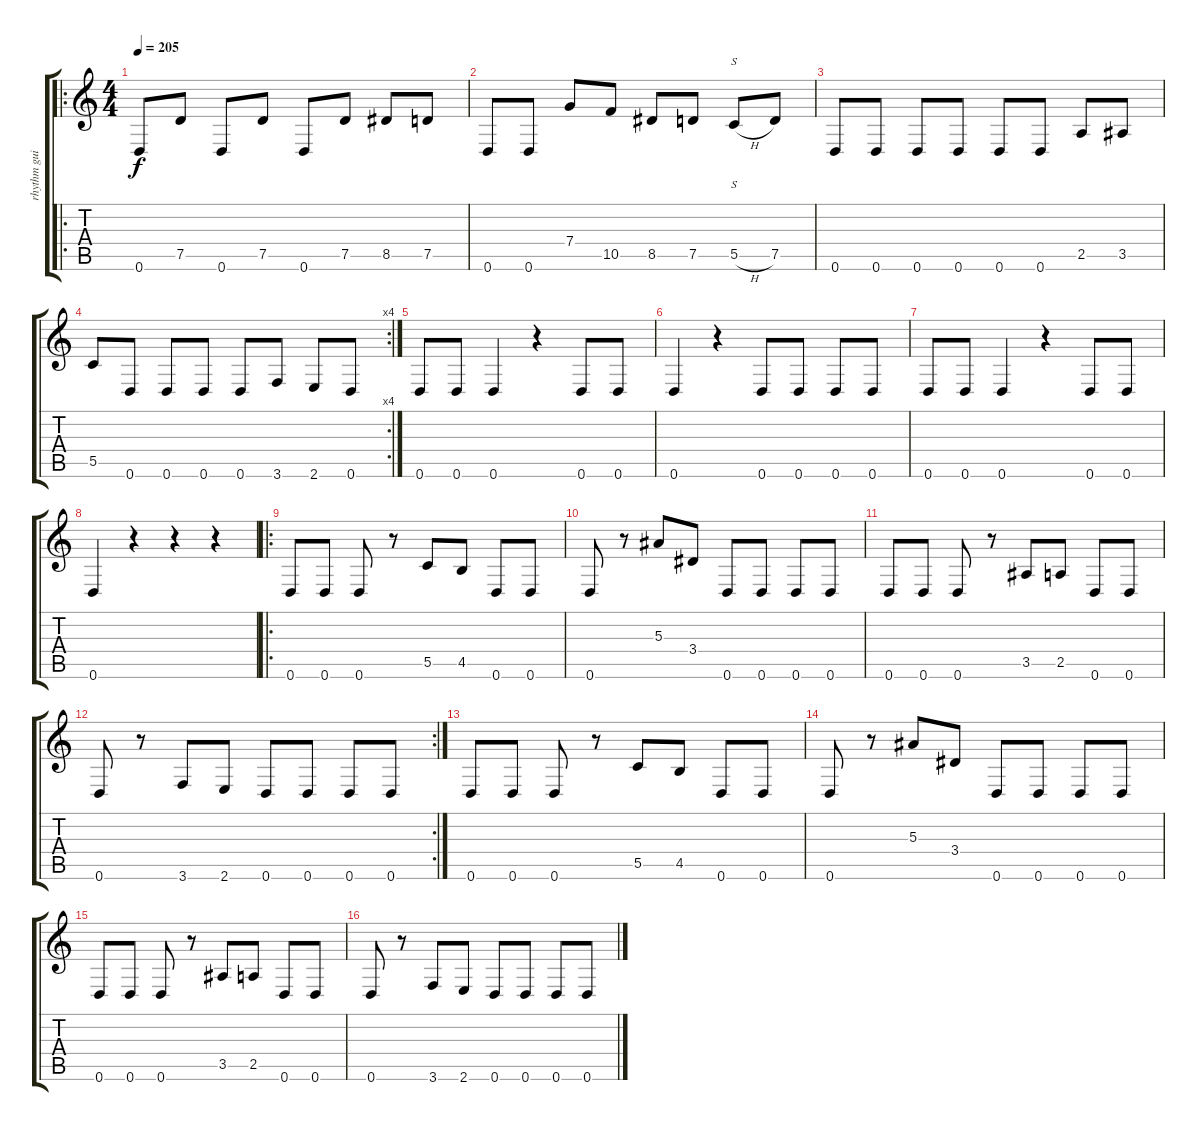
\track ("rhythm guitar" "rhythm gui") {instrument distortionguitar}
\staff {score tabs}
\tuning (D4 A3 F3 C3 G2 D2) {hide}
\ro
\ts (4 4)
\tempo 205
\clef g2
\ks c
0.6.8{dy f instrument distortionguitar} 7.5.8 0.6.8 7.5.8 0.6.8 7.5.8 8.5.8 7.5.8 |
0.6.8 0.6.8 7.4.8 10.5.8 8.5.8 7.5.8 5.5{h}.8{s} 7.5.8 |
0.6.8 0.6.8 0.6.8 0.6.8 0.6.8 0.6.8 2.5.8 3.5.8 |
\rc 4
5.5.8 0.6.8 0.6.8 0.6.8 0.6.8 3.6.8 2.6.8 0.6.8 |
0.6.8 0.6.8 0.6.4 r.4 0.6.8 0.6.8 |
0.6.4 r.4 0.6.8 0.6.8 0.6.8 0.6.8 |
0.6.8 0.6.8 0.6.4 r.4 0.6.8 0.6.8 |
0.6.4 r.4 r.4 r.4 |
\ro
0.6.8 0.6.8 0.6.8 r.8 5.5.8 4.5.8 0.6.8 0.6.8 |
0.6.8 r.8 5.3.8 3.4.8 0.6.8 0.6.8 0.6.8 0.6.8 |
0.6.8 0.6.8 0.6.8 r.8 3.5.8 2.5.8 0.6.8 0.6.8 |
\rc 2
0.6.8 r.8 3.6.8 2.6.8 0.6.8 0.6.8 0.6.8 0.6.8 |
0.6.8 0.6.8 0.6.8 r.8 5.5.8 4.5.8 0.6.8 0.6.8 |
0.6.8 r.8 5.3.8 3.4.8 0.6.8 0.6.8 0.6.8 0.6.8 |
0.6.8 0.6.8 0.6.8 r.8 3.5.8 2.5.8 0.6.8 0.6.8 |
0.6.8 r.8 3.6.8 2.6.8 0.6.8 0.6.8 0.6.8 0.6.8
